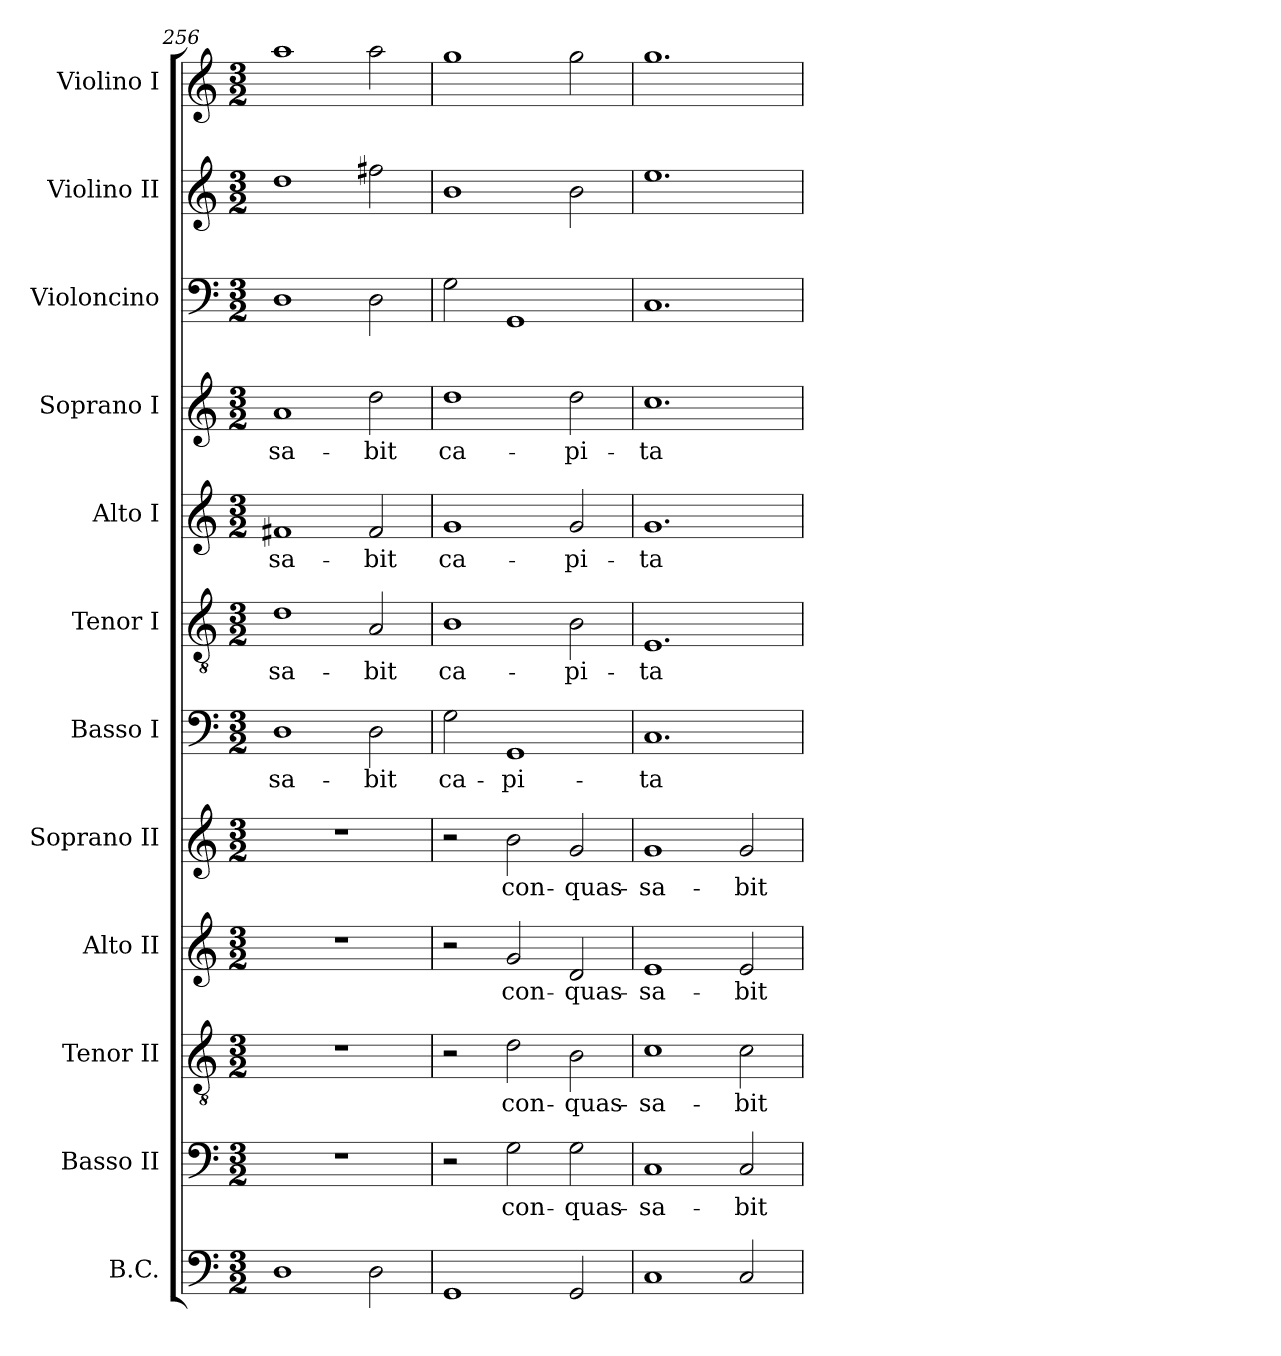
**kern	**kern	**text	**kern	**text	**kern	**text	**kern	**text	**kern	**text	**kern	**text	**kern	**text	**kern	**text	**kern	**kern	**kern
*part12	*part11	*part11	*part10	*part10	*part9	*part9	*part8	*part8	*part7	*part7	*part6	*part6	*part5	*part5	*part4	*part4	*part3	*part2	*part1
*staff12	*staff11	*staff11	*staff10	*staff10	*staff9	*staff9	*staff8	*staff8	*staff7	*staff7	*staff6	*staff6	*staff5	*staff5	*staff4	*staff4	*staff3	*staff2	*staff1
*I"B.C.	*I"Basso II	*	*I"Tenor II	*	*I"Alto II	*	*I"Soprano II	*	*I"Basso I	*	*I"Tenor I	*	*I"Alto I	*	*I"Soprano I	*	*I"Violoncino	*I"Violino II	*I"Violino I
*I'BC	*I'B 2	*	*I'T 2	*	*I'A 2	*	*I'S 2	*	*I'B 1	*	*I'T 1	*	*I'A 1	*	*I'S 1	*	*I'Vc.	*I'Vln. II	*I'Vln. I
*clefF4	*clefF4	*	*clefGv2	*	*clefG2	*	*clefG2	*	*clefF4	*	*clefGv2	*	*clefG2	*	*clefG2	*	*clefF4	*clefG2	*clefG2
*k[]	*k[]	*	*k[]	*	*k[]	*	*k[]	*	*k[]	*	*k[]	*	*k[]	*	*k[]	*	*k[]	*k[]	*k[]
*C:	*C:	*	*C:	*	*C:	*	*C:	*	*C:	*	*C:	*	*C:	*	*C:	*	*C:	*C:	*C:
*M3/2	*M3/2	*	*M3/2	*	*M3/2	*	*M3/2	*	*M3/2	*	*M3/2	*	*M3/2	*	*M3/2	*	*M3/2	*M3/2	*M3/2
=256	=256	=256	=256	=256	=256	=256	=256	=256	=256	=256	=256	=256	=256	=256	=256	=256	=256	=256	=256
!	!	!	!	!	!	!	!	!	!	!LO:LY:b	!	!	!	!	!	!	!	!	!
!	!	!	!	!	!	!	!	!	!	!	!	!LO:LY:b	!	!	!	!	!	!	!
!	!	!	!	!	!	!	!	!	!	!	!	!	!	!LO:LY:b	!	!	!	!	!
!	!	!	!	!	!	!	!	!	!	!	!	!	!	!	!	!LO:LY:b	!	!	!
1D	1.r	.	1.r	.	1.r	.	1.r	.	1D	-sa-	1d	-sa-	1f#X	-sa-	1a	-sa-	1D	1dd	1aa
!	!	!	!	!	!	!	!	!	!	!LO:LY:b	!	!	!	!	!	!	!	!	!
!	!	!	!	!	!	!	!	!	!	!	!	!LO:LY:b	!	!	!	!	!	!	!
!	!	!	!	!	!	!	!	!	!	!	!	!	!	!LO:LY:b	!	!	!	!	!
!	!	!	!	!	!	!	!	!	!	!	!	!	!	!	!	!LO:LY:b	!	!	!
2D\	.	.	.	.	.	.	.	.	2D\	-bit	2A/	-bit	2f#/	-bit	2dd\	-bit	2D\	2ff#X\	2aa\
=257	=257	=257	=257	=257	=257	=257	=257	=257	=257	=257	=257	=257	=257	=257	=257	=257	=257	=257	=257
!	!	!	!	!	!	!	!	!	!	!LO:LY:b	!	!	!	!	!	!	!	!	!
!	!	!	!	!	!	!	!	!	!	!	!	!LO:LY:b	!	!	!	!	!	!	!
!	!	!	!	!	!	!	!	!	!	!	!	!	!	!LO:LY:b	!	!	!	!	!
!	!	!	!	!	!	!	!	!	!	!	!	!	!	!	!	!LO:LY:b	!	!	!
1GG	2r	.	2r	.	2r	.	2r	.	2G\	ca-	1B	ca-	1g	ca-	1dd	ca-	2G\	1b	1gg
!	!	!LO:LY:b	!	!	!	!	!	!	!	!	!	!	!	!	!	!	!	!	!
!	!	!	!	!LO:LY:b	!	!	!	!	!	!	!	!	!	!	!	!	!	!	!
!	!	!	!	!	!	!LO:LY:b	!	!	!	!	!	!	!	!	!	!	!	!	!
!	!	!	!	!	!	!	!	!LO:LY:b	!	!	!	!	!	!	!	!	!	!	!
!	!	!	!	!	!	!	!	!	!	!LO:LY:b	!	!	!	!	!	!	!	!	!
.	2G\	con-	2d\	con-	2g/	con-	2b\	con-	1GG	-pi-	.	.	.	.	.	.	1GG	.	.
!	!	!LO:LY:b	!	!	!	!	!	!	!	!	!	!	!	!	!	!	!	!	!
!	!	!	!	!LO:LY:b	!	!	!	!	!	!	!	!	!	!	!	!	!	!	!
!	!	!	!	!	!	!LO:LY:b	!	!	!	!	!	!	!	!	!	!	!	!	!
!	!	!	!	!	!	!	!	!LO:LY:b	!	!	!	!	!	!	!	!	!	!	!
!	!	!	!	!	!	!	!	!	!	!	!	!LO:LY:b	!	!	!	!	!	!	!
!	!	!	!	!	!	!	!	!	!	!	!	!	!	!LO:LY:b	!	!	!	!	!
!	!	!	!	!	!	!	!	!	!	!	!	!	!	!	!	!LO:LY:b	!	!	!
2GG/	2G\	-quas-	2B\	-quas-	2d/	-quas-	2g/	-quas-	.	.	2B\	-pi-	2g/	-pi-	2dd\	-pi-	.	2b\	2gg\
=258	=258	=258	=258	=258	=258	=258	=258	=258	=258	=258	=258	=258	=258	=258	=258	=258	=258	=258	=258
!	!	!LO:LY:b	!	!	!	!	!	!	!	!	!	!	!	!	!	!	!	!	!
!	!	!	!	!LO:LY:b	!	!	!	!	!	!	!	!	!	!	!	!	!	!	!
!	!	!	!	!	!	!LO:LY:b	!	!	!	!	!	!	!	!	!	!	!	!	!
!	!	!	!	!	!	!	!	!LO:LY:b	!	!	!	!	!	!	!	!	!	!	!
!	!	!	!	!	!	!	!	!	!	!LO:LY:b	!	!	!	!	!	!	!	!	!
!	!	!	!	!	!	!	!	!	!	!	!	!LO:LY:b	!	!	!	!	!	!	!
!	!	!	!	!	!	!	!	!	!	!	!	!	!	!LO:LY:b	!	!	!	!	!
!	!	!	!	!	!	!	!	!	!	!	!	!	!	!	!	!LO:LY:b	!	!	!
1C	1C	-sa-	1c	-sa-	1e	-sa-	1g	-sa-	1.C	-ta	1.E	-ta	1.g	-ta	1.cc	-ta	1.C	1.ee	1.gg
!	!	!LO:LY:b	!	!	!	!	!	!	!	!	!	!	!	!	!	!	!	!	!
!	!	!	!	!LO:LY:b	!	!	!	!	!	!	!	!	!	!	!	!	!	!	!
!	!	!	!	!	!	!LO:LY:b	!	!	!	!	!	!	!	!	!	!	!	!	!
!	!	!	!	!	!	!	!	!LO:LY:b	!	!	!	!	!	!	!	!	!	!	!
2C/	2C/	-bit	2c\	-bit	2e/	-bit	2g/	-bit	.	.	.	.	.	.	.	.	.	.	.
=	=	=	=	=	=	=	=	=	=	=	=	=	=	=	=	=	=	=	=
*-	*-	*-	*-	*-	*-	*-	*-	*-	*-	*-	*-	*-	*-	*-	*-	*-	*-	*-	*-
